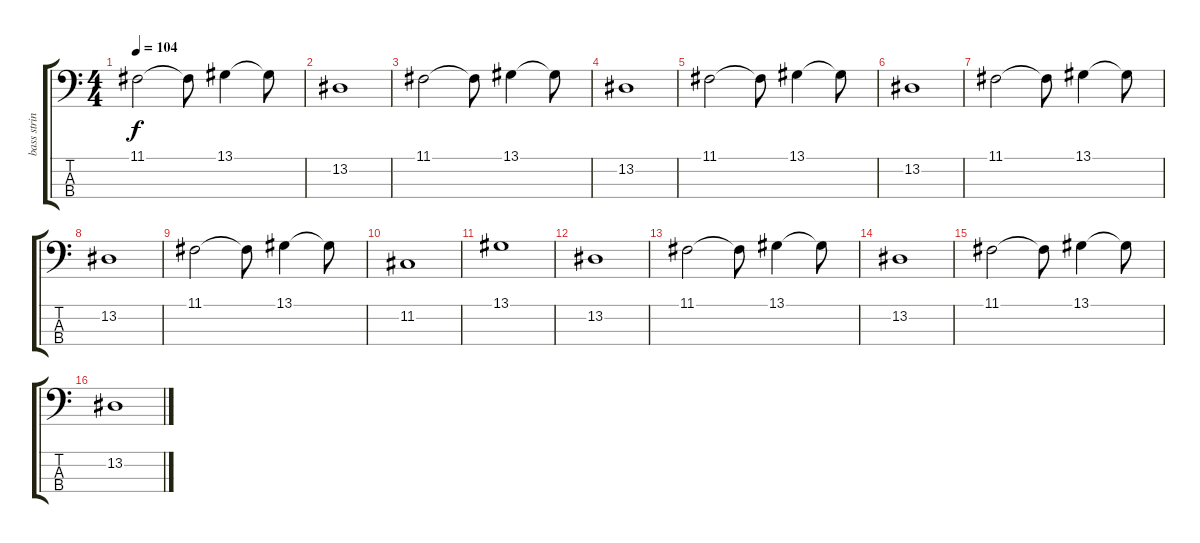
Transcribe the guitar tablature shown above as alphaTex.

\track ("bass strings" "bass strin") {instrument stringensemble1}
\staff {score tabs}
\tuning (G2 D2 A1 D1) {hide}
\ts (4 4)
\tempo 104
\clef f4
\ks c
11.1.2{dy f} 11.1{t}.8 13.1.4 13.1{t}.8 |
13.2.1 |
11.1.2 11.1{t}.8 13.1.4 13.1{t}.8 |
13.2.1 |
11.1.2 11.1{t}.8 13.1.4 13.1{t}.8 |
13.2.1 |
11.1.2 11.1{t}.8 13.1.4 13.1{t}.8 |
13.2.1 |
11.1.2 11.1{t}.8 13.1.4 13.1{t}.8 |
11.2.1 |
13.1.1 |
13.2.1 |
11.1.2 11.1{t}.8 13.1.4 13.1{t}.8 |
13.2.1 |
11.1.2 11.1{t}.8 13.1.4 13.1{t}.8 |
13.2.1
